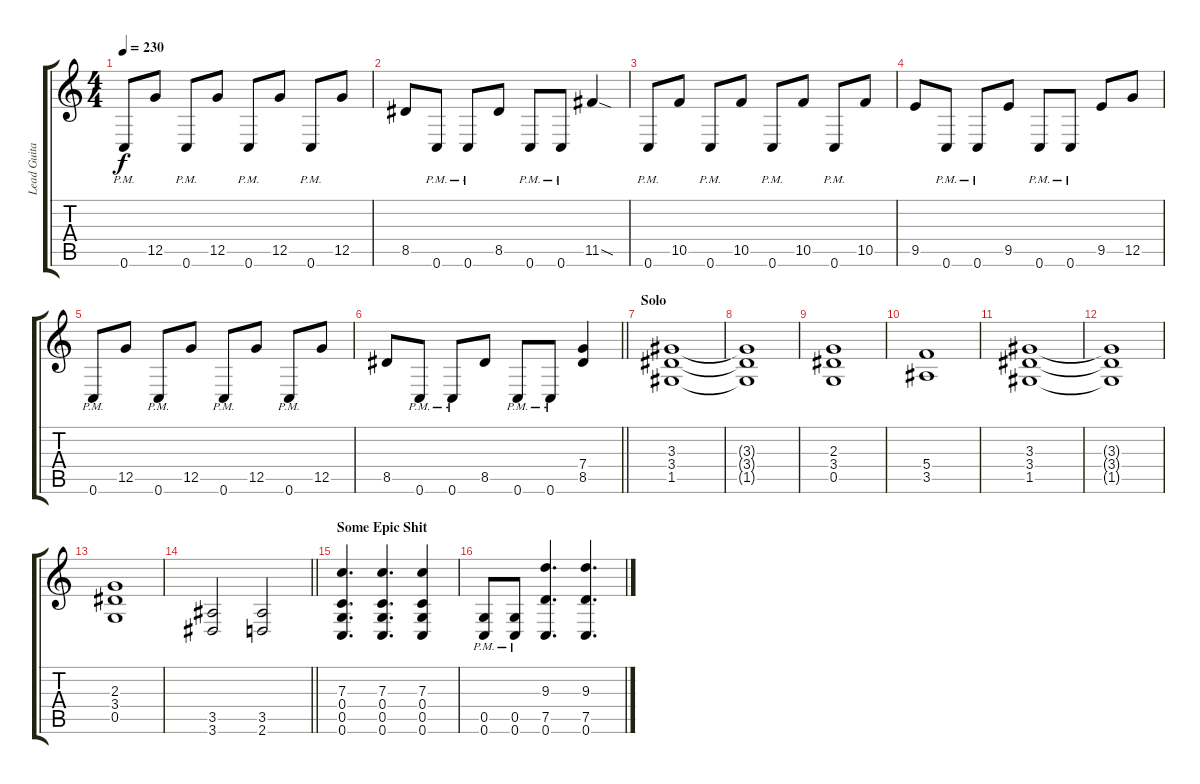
\track ("Lead Guitar" "Lead Guita") {instrument overdrivenguitar}
\staff {score tabs}
\tuning (D4 A3 F3 C3 G2 C2) {hide}
\ts (4 4)
\tempo 230
\clef g2
\ks c
0.6{pm}.8{dy f} 12.5.8 0.6{pm}.8 12.5.8 0.6{pm}.8 12.5.8 0.6{pm}.8 12.5.8 |
8.5.8 0.6{pm}.8 0.6{pm}.8 8.5.8 0.6{pm}.8 0.6{pm}.8 11.5{sod}.4 |
0.6{pm}.8 10.5.8 0.6{pm}.8 10.5.8 0.6{pm}.8 10.5.8 0.6{pm}.8 10.5.8 |
9.5.8 0.6{pm}.8 0.6{pm}.8 9.5.8 0.6{pm}.8 0.6{pm}.8 9.5.8 12.5.8 |
0.6{pm}.8 12.5.8 0.6{pm}.8 12.5.8 0.6{pm}.8 12.5.8 0.6{pm}.8 12.5.8 |
\barLineRight lightlight
8.5.8 0.6{pm}.8 0.6{pm}.8 8.5.8 0.6{pm}.8 0.6{pm}.8 (7.4 8.5).4 |
\section ("" "Solo")
(3.3 3.4 1.5).1 |
(3.3{t} 3.4{t} 1.5{t}).1 |
(2.3 3.4 0.5).1 |
(5.4 3.5).1 |
(3.3 3.4 1.5).1 |
(3.3{t} 3.4{t} 1.5{t}).1 |
(2.3 3.4 0.5).1 |
\barLineRight lightlight
(3.5 3.6).2 (3.5 2.6).2 |
\section ("" "Some Epic Shit")
(7.3 0.4 0.5 0.6).4{d} (7.3 0.4 0.5 0.6).4{d} (7.3 0.4 0.5 0.6).4 |
(0.5{pm} 0.6{pm}).8 (0.5{pm} 0.6{pm}).8 (9.3 7.5 0.6).4{d} (9.3 7.5 0.6).4{d}
